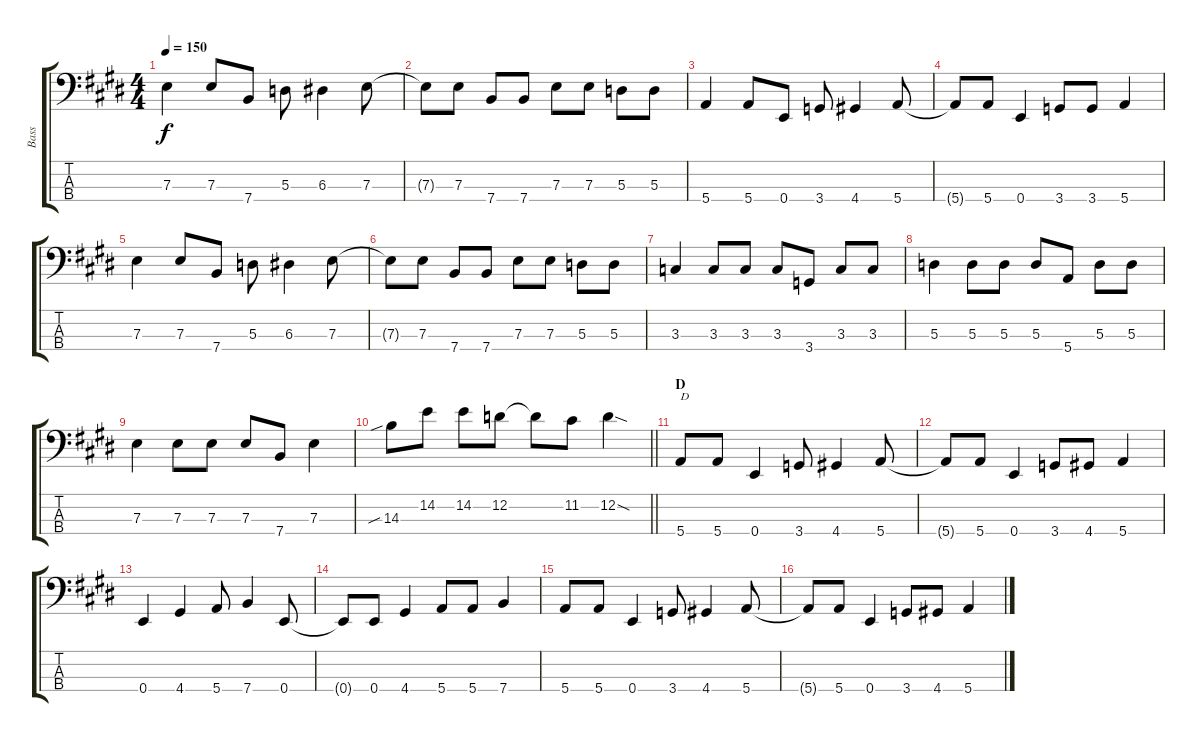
\track ("Bass" "Bass") {instrument electricbasspick}
\staff {score tabs}
\tuning (G2 D2 A1 E1) {hide}
\ts (4 4)
\tempo 150
\clef f4
\ks e
7.3.4{dy f} 7.3.8 7.4.8 5.3.8 6.3.4 7.3.8 |
7.3{t}.8 7.3.8 7.4.8 7.4.8 7.3.8 7.3.8 5.3.8 5.3.8 |
5.4.4 5.4.8 0.4.8 3.4.8 4.4.4 5.4.8 |
5.4{t}.8 5.4.8 0.4.4 3.4.8 3.4.8 5.4.4 |
7.3.4 7.3.8 7.4.8 5.3.8 6.3.4 7.3.8 |
7.3{t}.8 7.3.8 7.4.8 7.4.8 7.3.8 7.3.8 5.3.8 5.3.8 |
3.3.4 3.3.8 3.3.8 3.3.8 3.4.8 3.3.8 3.3.8 |
5.3.4 5.3.8 5.3.8 5.3.8 5.4.8 5.3.8 5.3.8 |
7.3.4 7.3.8 7.3.8 7.3.8 7.4.8 7.3.4 |
\barLineRight lightlight
14.3{sib}.8 14.2.8 14.2.8 12.2.8 12.2{t}.8 11.2.8 12.2{sod}.4 |
\section ("" "D")
5.4.8{txt "D"} 5.4.8 0.4.4 3.4.8 4.4.4 5.4.8 |
5.4{t}.8 5.4.8 0.4.4 3.4.8 4.4.8 5.4.4 |
0.4.4 4.4.4 5.4.8 7.4.4 0.4.8 |
0.4{t}.8 0.4.8 4.4.4 5.4.8 5.4.8 7.4.4 |
5.4.8 5.4.8 0.4.4 3.4.8 4.4.4 5.4.8 |
5.4{t}.8 5.4.8 0.4.4 3.4.8 4.4.8 5.4.4
